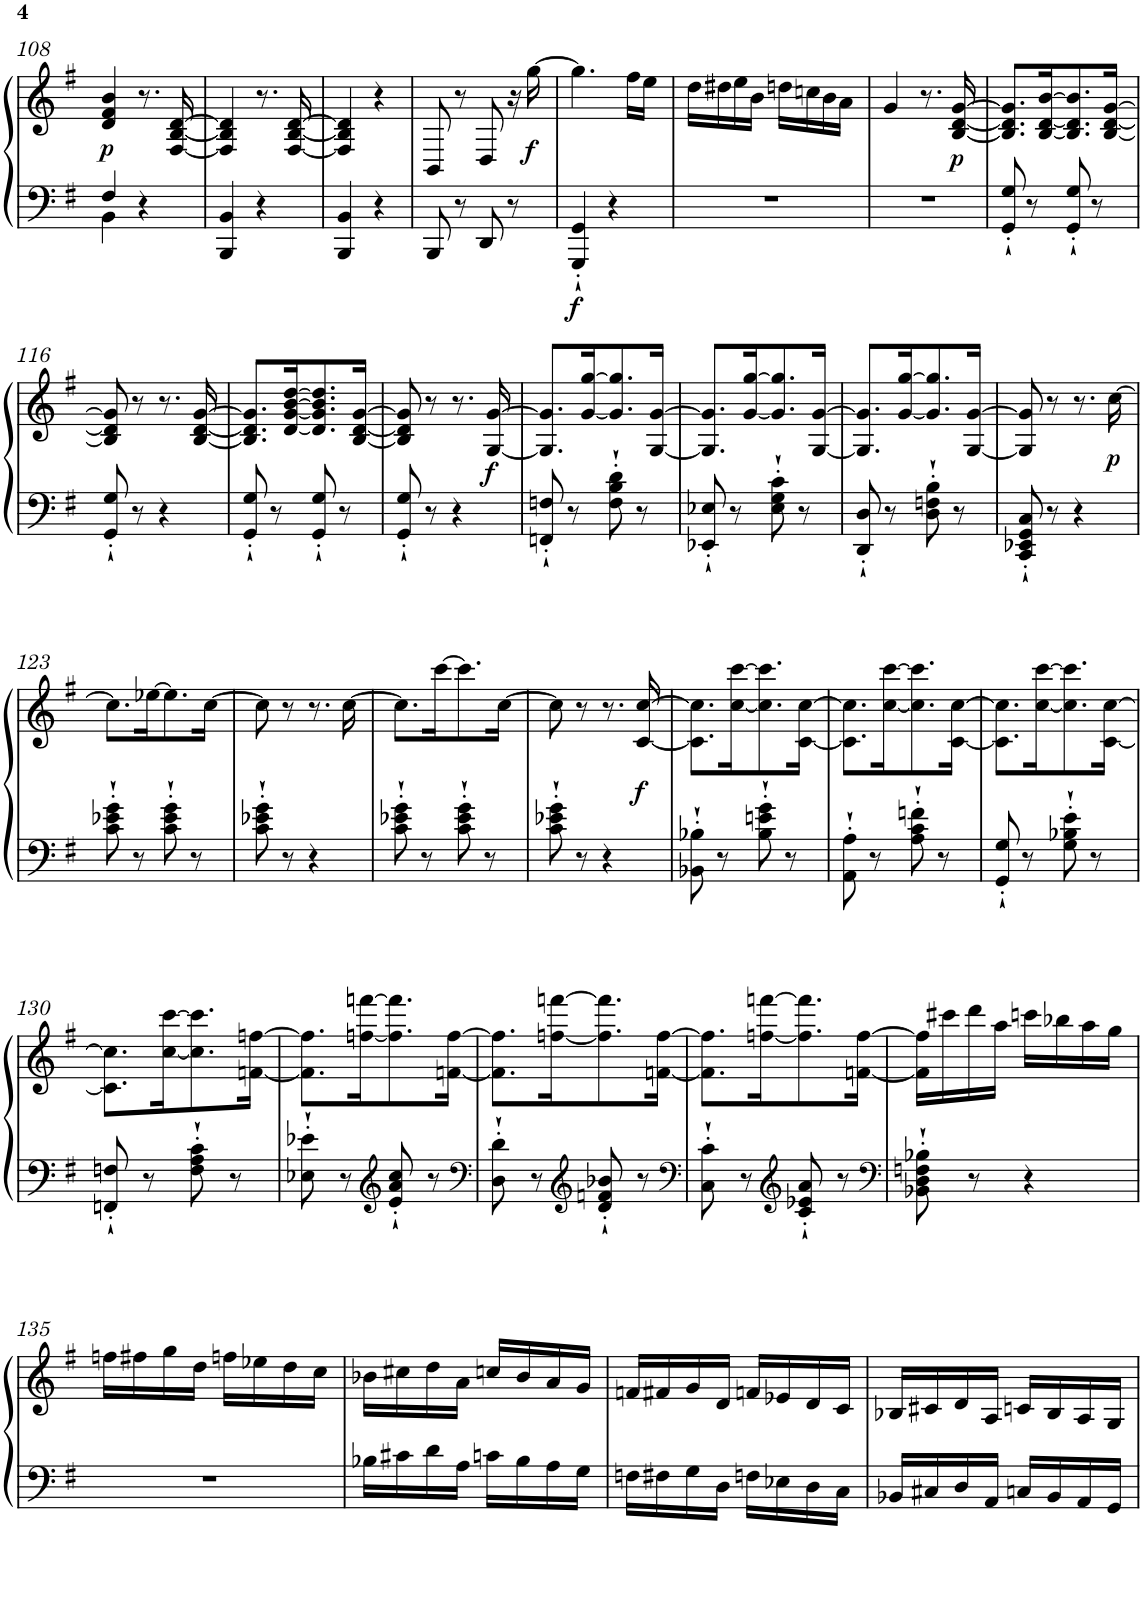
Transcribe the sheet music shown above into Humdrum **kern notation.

**kern	**kern	**dynam
*part1	*part1	*part1
*staff2	*staff1	*staff1/2
*I"Piano	*	*
*I'Pno	*	*
!!LO:PB:g=z
*clefF4	*clefG2	*
*k[f#]	*k[f#]	*
*G:	*G:	*
*M2/4	*M2/4	*
=108	=108	=108
*^	*	*
!	!	!	!LO:DY:b
4F#/	4BB\	4d/ 4f#/ 4b/	p
4r	4ryy	8.r	.
.	.	[16F#/ [16B/ [16d/	.
*v	*v	*	*
=109	=109	=109
4BBB/ 4BB/	4F#/] 4B/] 4d/]	.
4r	8.r	.
.	[16F#/ [16B/ [16d/	.
=110	=110	=110
4BBB/ 4BB/	4F#/] 4B/] 4d/]	.
4r	4r	.
=111	=111	=111
8BBB/	8BB/	.
8r	8r	.
8DD/	8D/	.
8r	16r	.
!	!	!LO:DY:b
.	[16gg\	f
=112	=112	=112
!	!	!LO:DY:b=2
4GGG/'` 4GG/'`	4.gg\]	f
4r	.	.
.	16ff#\LL	.
.	16ee\JJ	.
=113	=113	=113
2r	16dd\LL	.
.	16dd#X\	.
.	16ee\	.
.	16b\JJ	.
.	16ddn\LL	.
.	16ccn\	.
.	16b\	.
.	16a\JJ	.
=114	=114	=114
2r	4g/	.
.	8.r	.
!	!	!LO:DY:b
.	[16B/ [16d/ [16g/	p
=115	=115	=115
8GG/'` 8G/'`	8.B/] 8.d/] 8.g/]L	.
8r	.	.
.	[16B/ [16d/ [16b/K	.
8GG/'` 8G/'`	8.B/] 8.d/] 8.b/]	.
8r	.	.
.	[16B/ [16d/ [16g/Jk	.
!!LO:LB:g=z
=116	=116	=116
8GG/'` 8G/'`	8B/] 8d/] 8g/]	.
8r	8r	.
4r	8.r	.
.	[16B/ [16d/ [16g/	.
=117	=117	=117
8GG/'` 8G/'`	8.B/] 8.d/] 8.g/]L	.
8r	.	.
.	[16d/ [16g/ [16b/ [16dd/K	.
8GG/'` 8G/'`	8.d/] 8.g/] 8.b/] 8.dd/]	.
8r	.	.
.	[16B/ [16d/ [16g/Jk	.
=118	=118	=118
8GG/'` 8G/'`	8B/] 8d/] 8g/]	.
8r	8r	.
4r	8.r	.
!	!	!LO:DY:b
.	[16G/ [16g/	f
=119	=119	=119
8FFn/'` 8Fn/'`	8.G/] 8.g/]L	.
8r	.	.
.	[16g/ [16gg/K	.
8F\'` 8B\'` 8d\'`	8.g/] 8.gg/]	.
8r	.	.
.	[16G/ [16g/Jk	.
=120	=120	=120
8EE-X/'` 8E-X/'`	8.G/] 8.g/]L	.
8r	.	.
.	[16g/ [16gg/K	.
8E-\'` 8G\'` 8c\'`	8.g/] 8.gg/]	.
8r	.	.
.	[16G/ [16g/Jk	.
=121	=121	=121
8DD/'` 8D/'`	8.G/] 8.g/]L	.
8r	.	.
.	[16g/ [16gg/K	.
8D\'` 8Fn\'` 8B\'`	8.g/] 8.gg/]	.
8r	.	.
.	[16G/ [16g/Jk	.
=122	=122	=122
8CC/'` 8EE-X/'` 8GG/'` 8C/'`	8G/] 8g/]	.
8r	8r	.
4r	8.r	.
!	!	!LO:DY:b
.	[16cc\	p
!!LO:LB:g=z
=123	=123	=123
8c\'` 8e-X\'` 8g\'`	8.cc\L]	.
8r	.	.
.	[16ee-X\K	.
8c\'` 8e-\'` 8g\'`	8.ee-\]	.
8r	.	.
.	[16cc\Jk	.
=124	=124	=124
8c\'` 8e-X\'` 8g\'`	8cc\]	.
8r	8r	.
4r	8.r	.
.	[16cc\	.
=125	=125	=125
8c\'` 8e-X\'` 8g\'`	8.cc\L]	.
8r	.	.
.	[16ccc\K	.
8c\'` 8e-\'` 8g\'`	8.ccc\]	.
8r	.	.
.	[16cc\Jk	.
=126	=126	=126
8c\'` 8e-X\'` 8g\'`	8cc\]	.
8r	8r	.
4r	8.r	.
!	!	!LO:DY:b
.	[16c/ [16cc/	f
=127	=127	=127
8BB-X\'` 8B-X\'`	8.c\] 8.cc\]L	.
8r	.	.
.	[16cc\ [16ccc\K	.
8B-\'` 8en\'` 8g\'`	8.cc\] 8.ccc\]	.
8r	.	.
.	[16c\ [16cc\Jk	.
=128	=128	=128
8AA\'` 8A\'`	8.c\] 8.cc\]L	.
8r	.	.
.	[16cc\ [16ccc\K	.
8A\'` 8c\'` 8fn\'`	8.cc\] 8.ccc\]	.
8r	.	.
.	[16c\ [16cc\Jk	.
=129	=129	=129
8GG/'` 8G/'`	8.c\] 8.cc\]L	.
8r	.	.
.	[16cc\ [16ccc\K	.
8G\'` 8B-X\'` 8e\'`	8.cc\] 8.ccc\]	.
8r	.	.
.	[16c\ [16cc\Jk	.
!!LO:LB:g=z
=130	=130	=130
8FFn/'` 8Fn/'`	8.c\] 8.cc\]L	.
8r	.	.
.	[16cc\ [16ccc\K	.
8F\'` 8A\'` 8c\'`	8.cc\] 8.ccc\]	.
8r	.	.
.	[16fn\ [16ffn\Jk	.
=131	=131	=131
8E-X\'` 8e-X\'`	8.f\] 8.ff\]L	.
8r	.	.
.	[16ffn\ [16fffn\K	.
*clefG2	*	*
8e-/'` 8a/'` 8cc/'`	8.ff\] 8.fff\]	.
8r	.	.
.	[16fn\ [16ff\Jk	.
=132	=132	=132
*clefF4	*	*
8D\'` 8d\'`	8.f\] 8.ff\]L	.
8r	.	.
.	[16ffn\ [16fffn\K	.
*clefG2	*	*
8d/'` 8fn/'` 8b-X/'`	8.ff\] 8.fff\]	.
8r	.	.
.	[16fn\ [16ff\Jk	.
=133	=133	=133
*clefF4	*	*
8C\'` 8c\'`	8.f\] 8.ff\]L	.
8r	.	.
.	[16ffn\ [16fffn\K	.
*clefG2	*	*
8c/'` 8e-X/'` 8a/'`	8.ff\] 8.fff\]	.
8r	.	.
.	[16fn\ [16ff\Jk	.
=134	=134	=134
*clefF4	*	*
8BB-X\'` 8D\'` 8Fn\'` 8B-X\'`	16f\] 16ff\]LL	.
.	16ccc#X\	.
8r	16ddd\	.
.	16aa\JJ	.
4r	16cccn\LL	.
.	16bb-X\	.
.	16aa\	.
.	16gg\JJ	.
!!LO:LB:g=z
=135	=135	=135
2r	16ffn\LL	.
.	16ff#X\	.
.	16gg\	.
.	16dd\JJ	.
.	16ffn\LL	.
.	16ee-X\	.
.	16dd\	.
.	16cc\JJ	.
=136	=136	=136
16B-X\LL	16b-X\LL	.
16c#X\	16cc#X\	.
16d\	16dd\	.
16A\JJ	16a\JJ	.
16cn\LL	16ccn/LL	.
16B-\	16b-/	.
16A\	16a/	.
16G\JJ	16g/JJ	.
=137	=137	=137
16Fn\LL	16fn/LL	.
16F#X\	16f#X/	.
16G\	16g/	.
16D\JJ	16d/JJ	.
16Fn\LL	16fn/LL	.
16E-X\	16e-X/	.
16D\	16d/	.
16C\JJ	16c/JJ	.
=138	=138	=138
16BB-X/LL	16B-X/LL	.
16C#X/	16c#X/	.
16D/	16d/	.
16AA/JJ	16A/JJ	.
16Cn/LL	16cn/LL	.
16BB-/	16B-/	.
16AA/	16A/	.
16GG/JJ	16G/JJ	.
=	=	=
*-	*-	*-
